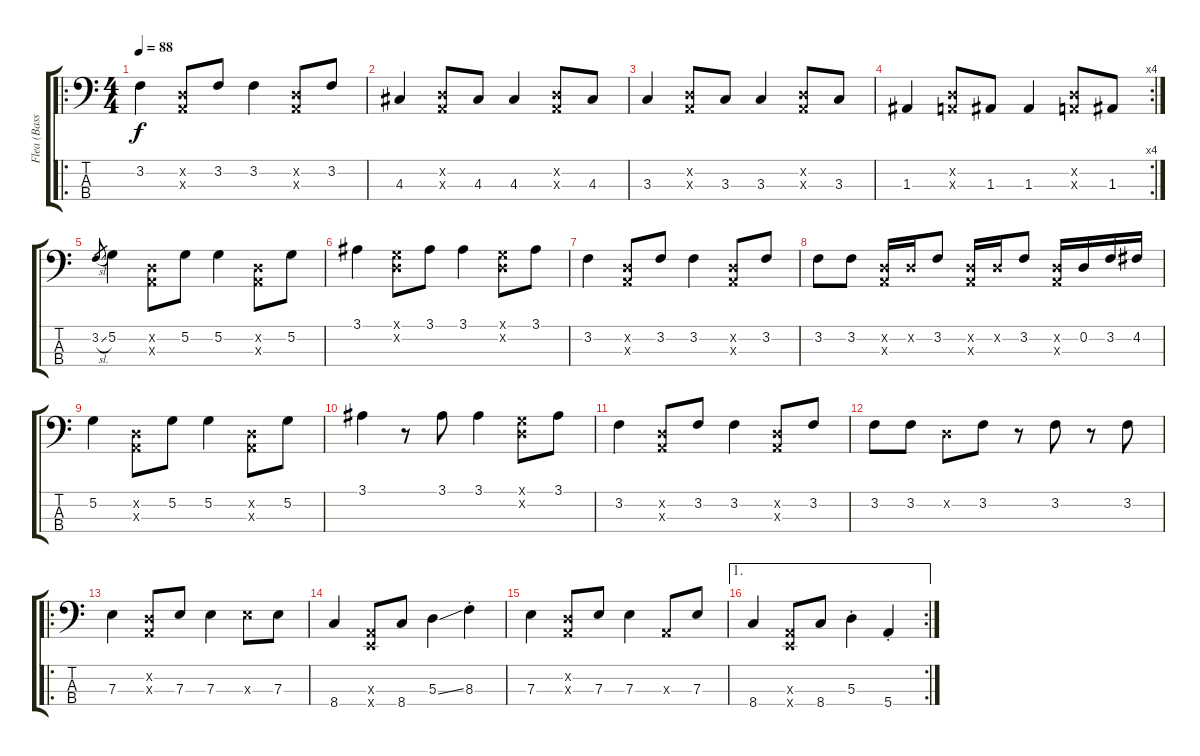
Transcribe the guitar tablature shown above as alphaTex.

\track ("Flea (Bass)" "Flea (Bass") {instrument acousticbass}
\staff {score tabs}
\tuning (G2 D2 A1 E1) {hide}
\ro
\ts (4 4)
\tempo 88
\clef f4
\ks c
3.2.4{dy f instrument acousticbass} (0.2{x} 0.3{x}).8 3.2.8 3.2.4 (0.2{x} 0.3{x}).8 3.2.8 |
4.3.4 (0.2{x} 0.3{x}).8 4.3.8 4.3.4 (0.2{x} 0.3{x}).8 4.3.8 |
3.3.4 (0.2{x} 0.3{x}).8 3.3.8 3.3.4 (0.2{x} 0.3{x}).8 3.3.8 |
\rc 4
1.3.4 (0.2{x} 0.3{x}).8 1.3.8 1.3.4 (0.2{x} 0.3{x}).8 1.3.8 |
3.2{sl}.8{gr} 5.2.4 (0.2{x} 0.3{x}).8 5.2.8 5.2.4 (0.2{x} 0.3{x}).8 5.2.8 |
3.1.4 (0.1{x} 0.2{x}).8 3.1.8 3.1.4 (0.1{x} 0.2{x}).8 3.1.8 |
3.2.4 (0.2{x} 0.3{x}).8 3.2.8 3.2.4 (0.2{x} 0.3{x}).8 3.2.8 |
3.2.8 3.2.8 (0.2{x} 0.3{x}).16 0.2{x}.16 3.2.8 (0.2{x} 0.3{x}).16 0.2{x}.16 3.2.8 (0.2{x} 0.3{x}).16 0.2.16 3.2.16 4.2.16 |
5.2.4 (0.2{x} 0.3{x}).8 5.2.8 5.2.4 (0.2{x} 0.3{x}).8 5.2.8 |
3.1.4 r.8 3.1.8 3.1.4 (0.1{x} 0.2{x}).8 3.1.8 |
3.2.4 (0.2{x} 0.3{x}).8 3.2.8 3.2.4 (0.2{x} 0.3{x}).8 3.2.8 |
3.2.8 3.2.8 0.2{x}.8 3.2.8 r.8 3.2.8 r.8 3.2.8 |
\ro
7.3.4 (0.2{x} 0.3{x}).8 7.3.8 7.3.4 7.3{x}.8 7.3.8 |
8.4.4 (0.3{x} 0.4{x}).8 8.4.8 5.3{ss}.4 8.3{st}.4 |
7.3.4 (0.2{x} 0.3{x}).8 7.3.8 7.3.4 0.3{x}.8 7.3.8 |
\ae 1
\rc 2
8.4.4 (0.3{x} 0.4{x}).8 8.4.8 5.3{st}.4 5.4{st}.4
